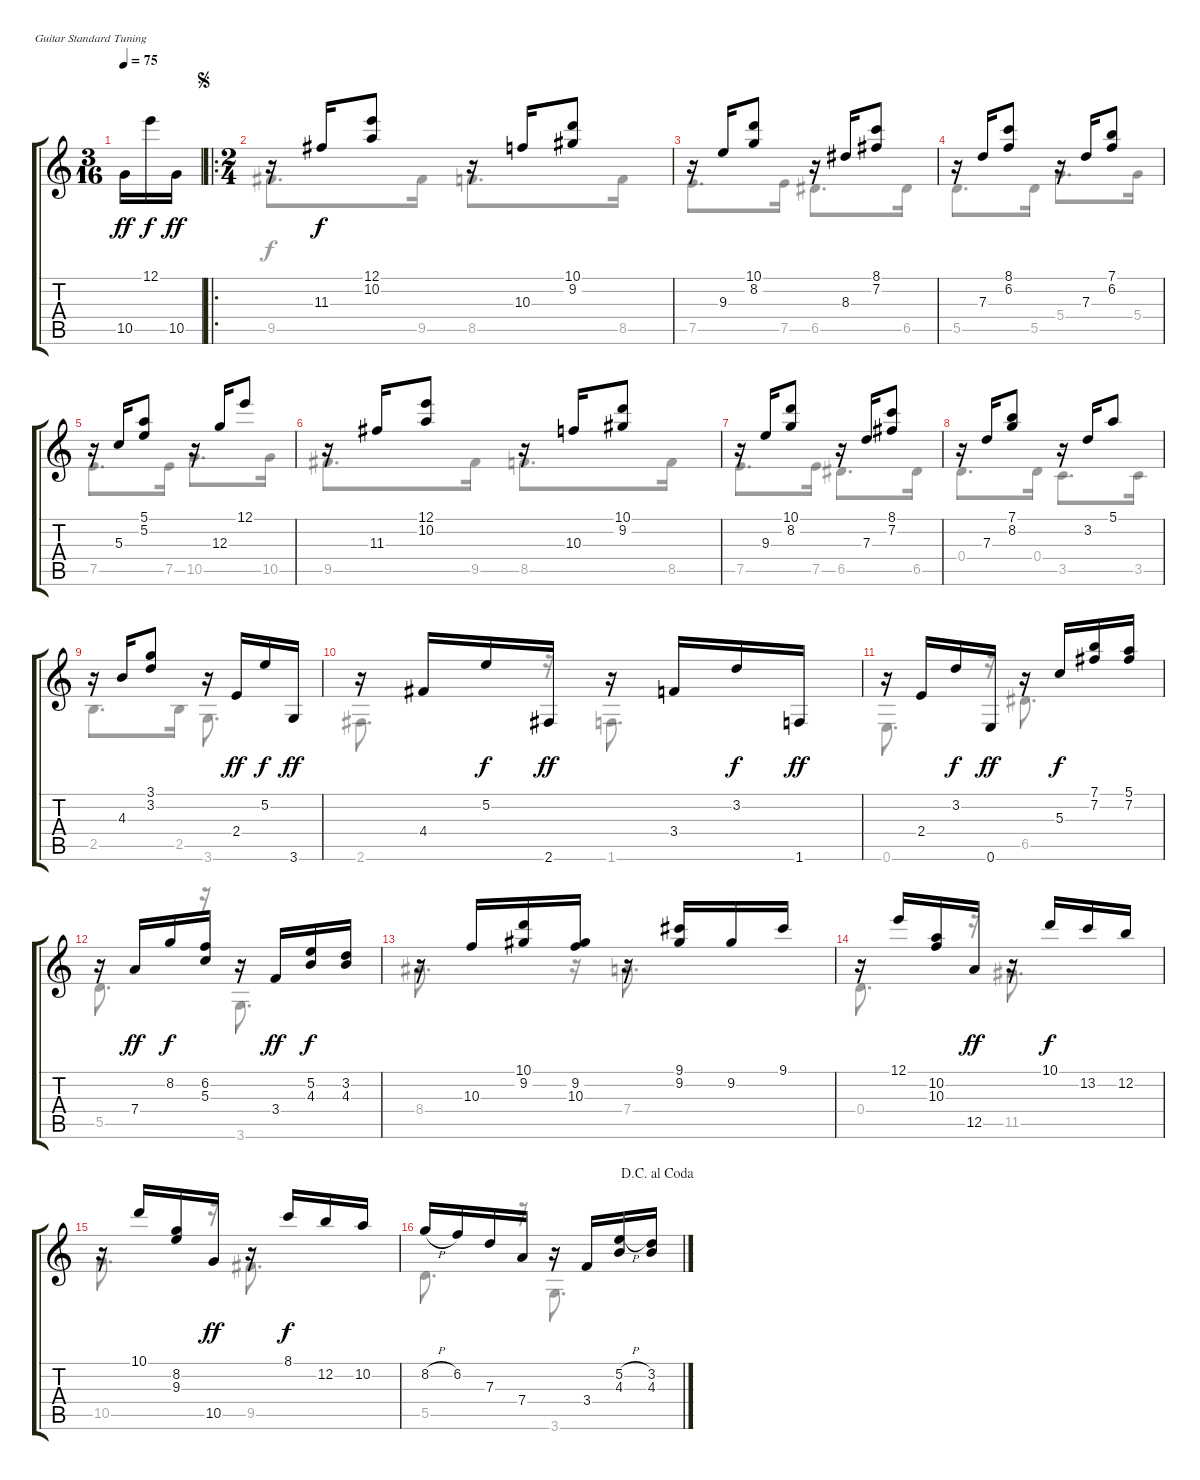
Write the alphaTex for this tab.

\bracketExtendMode groupsimilarinstruments
\firstSystemTrackNameOrientation horizontal
\otherSystemsTrackNameOrientation horizontal
\track "" {instrument acousticguitarnylon}
\staff {score tabs}
\tuning (E4 B3 G3 D3 A2 E2)
\voice
\ts (3 16)
\tempo 75
\clef g2
\ks c
10.5.16{dy ff instrument acousticguitarnylon} 12.1.16{dy f} 10.5.16{dy ff} |
\ro
\ts (2 4)
\jump segno
r.16 11.3.16{dy f} (12.1 10.2).8 r.16 10.3.16 (10.1 9.2).8 |
r.16 9.3.16 (10.1 8.2).8 r.16 8.3.16 (8.1 7.2).8 |
r.16 7.3.16 (8.1 6.2).8 r.16 7.3.16 (7.1 6.2).8 |
r.16 5.3.16 (5.1 5.2).8 r.16 12.3.16 12.1.8 |
r.16 11.3.16 (12.1 10.2).8 r.16 10.3.16 (10.1 9.2).8 |
r.16 9.3.16 (10.1 8.2).8 r.16 7.3.16 (8.1 7.2).8 |
r.16 7.3.16 (7.1 8.2).8 r.16 3.2.16 5.1.8 |
r.16 4.3.16 (3.1 3.2).8 r.16 2.4.16{dy ff} 5.2.16{dy f} 3.6.16{dy ff} |
r.16 4.4.16 5.2.16{dy f} 2.6.16{dy ff} r.16 3.4.16 3.2.16{dy f} 1.6.16{dy ff} |
r.16 2.4.16 3.2.16{dy f} 0.6.16{dy ff} r.16 5.3.16{dy f} (7.1 7.2).16 (5.1 7.2).16 |
r.16 7.4.16{dy ff} 8.2.16{dy f} (6.2 5.3).16 r.16 3.4.16{dy ff} (5.2 4.3).16{dy f} (3.2 4.3).16 |
r.16 10.3.16 (10.1 9.2).16 (9.2 10.3).16 r.16 (9.1 9.2).16 9.2.16 9.1.16 |
r.16 12.1.16 (10.2 10.3).16 12.5.16{dy ff} r.16 10.1.16{dy f} 13.2.16 12.2.16 |
r.16 10.1.16 (8.2 9.3).16 10.5.16{dy ff} r.16 8.1.16{dy f} 12.2.16 10.2.16 |
\jump dacapoalcoda
8.2{h}.16 6.2.16 7.3.16 7.4.16 r.16 3.4.16 (5.2{h} 4.3).16 (3.2 4.3).16
\voice
\clef g2
\ottava regular
\simile none
\ks c
|
9.5.8{d} 9.5.16 8.5.8{d} 8.5.16 |
7.5.8{d} 7.5.16 6.5.8{d} 6.5.16 |
5.5.8{d} 5.5.16 5.4.8{d} 5.4.16 |
7.5.8{d} 7.5.16 10.5.8{d} 10.5.16 |
9.5.8{d} 9.5.16 8.5.8{d} 8.5.16 |
7.5.8{d} 7.5.16 6.5.8{d} 6.5.16 |
0.4.8{d} 0.4.16 3.5.8{d} 3.5.16 |
2.5.8{d} 2.5.16 3.6.8{d} |
2.6.8{d} r.16 1.6.8{d} |
0.6.8{d} r.16 6.5.8{d} |
5.5.8{d} r.16 3.6.8{d} |
8.4.8{d} r.16 7.4.8{d} |
0.4.8{d} r.16 11.5.8{d} |
10.5.8{d} r.16 9.5.8{d} |
5.5.8{d} r.16 3.6.8{d}
